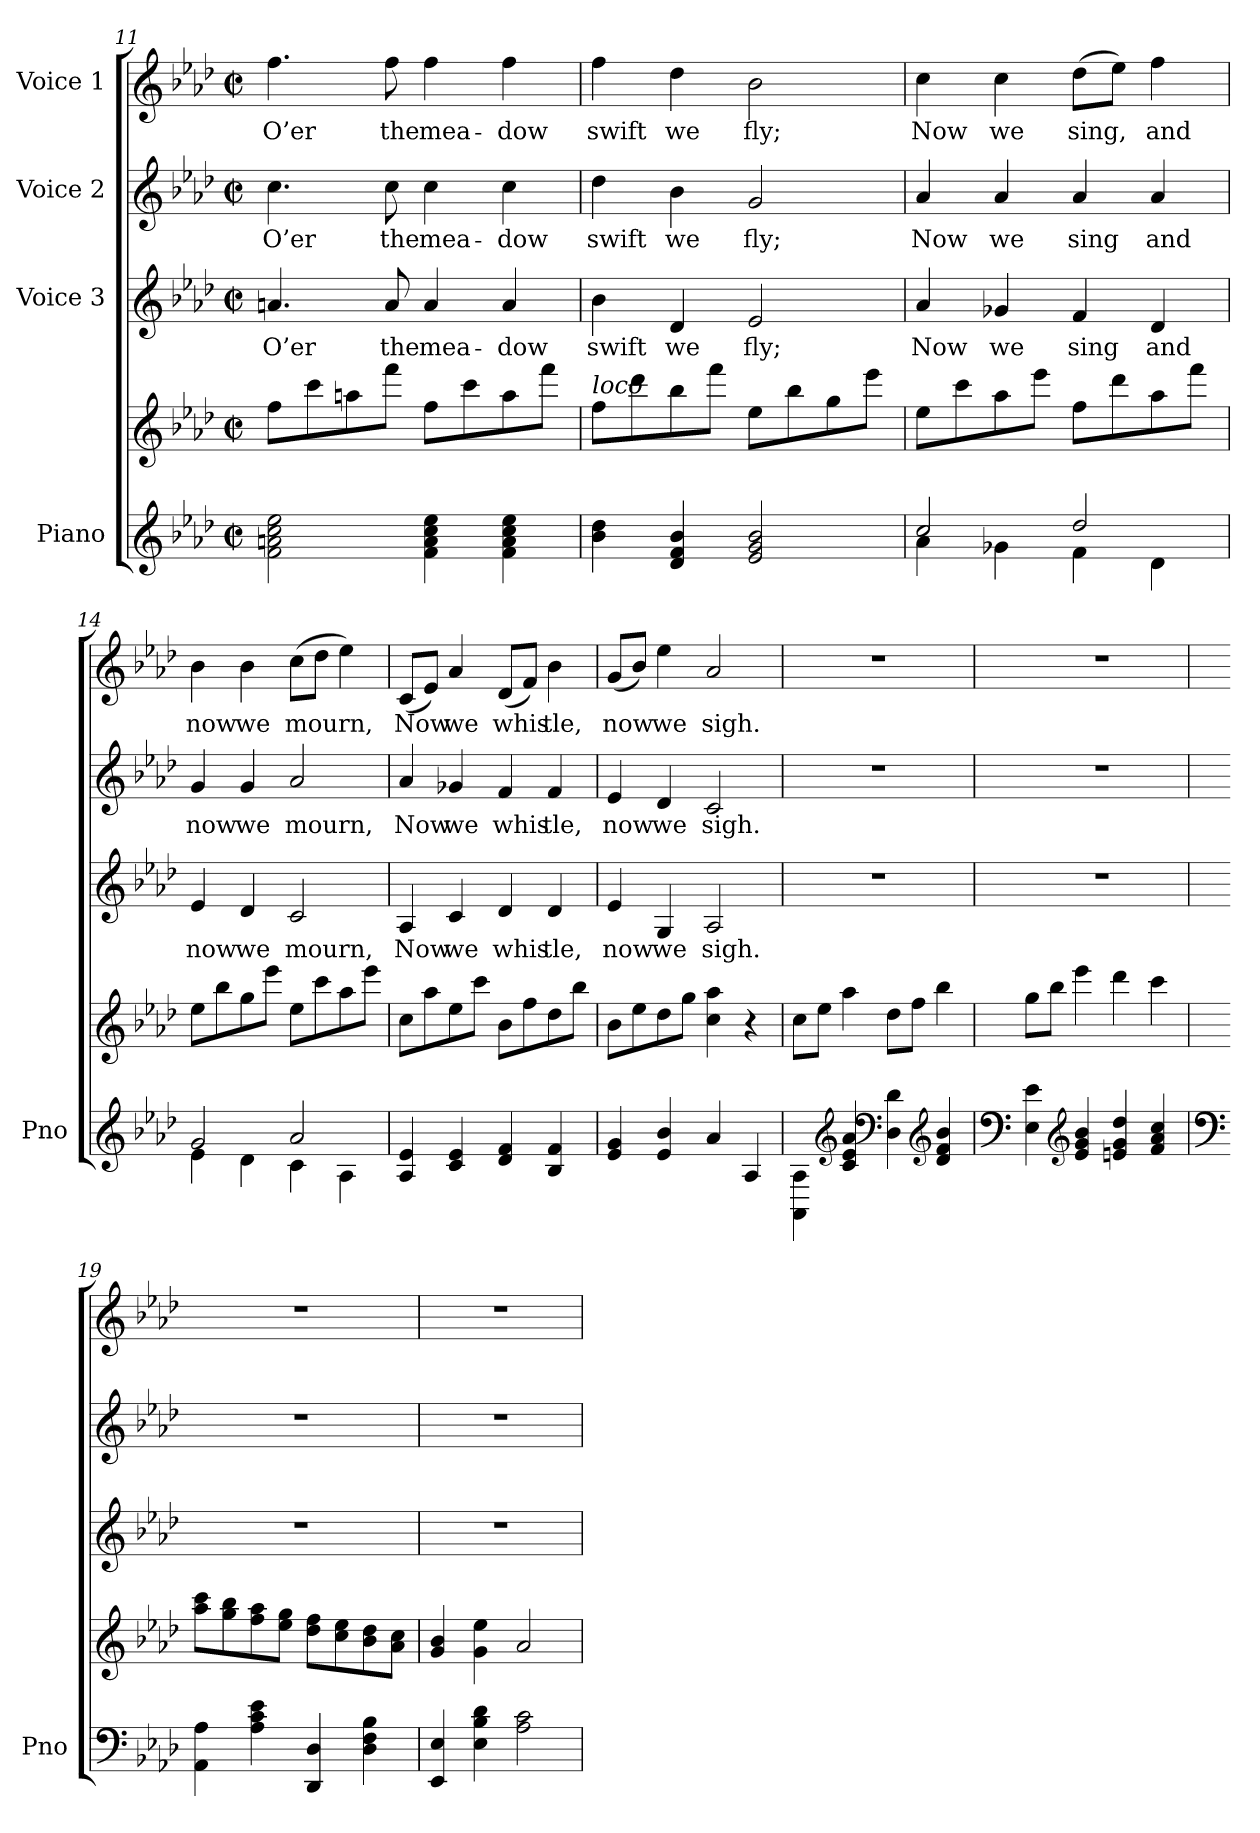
**kern	**kern	**kern	**text	**kern	**text	**kern	**text
*part4	*part4	*part3	*part3	*part2	*part2	*part1	*part1
*staff5	*staff4	*staff3	*staff3	*staff2	*staff2	*staff1	*staff1
*I"Piano	*	*I"Voice 3	*	*I"Voice 2	*	*I"Voice 1	*
*I'Pno	*	*	*	*	*	*	*
*clefG2	*clefG2	*clefG2	*	*clefG2	*	*clefG2	*
*k[b-e-a-d-]	*k[b-e-a-d-]	*k[b-e-a-d-]	*	*k[b-e-a-d-]	*	*k[b-e-a-d-]	*
*M2/2	*M2/2	*M2/2	*	*M2/2	*	*M2/2	*
*met(c|)	*met(c|)	*met(c|)	*	*met(c|)	*	*met(c|)	*
=11	=11	=11	=11	=11	=11	=11	=11
2f\ 2an\ 2cc\ 2ee-\	8ff\L	4.an/	O’er	4.cc\	O’er	4.ff\	O’er
.	8ccc\	.	.	.	.	.	.
.	8aan\	.	.	.	.	.	.
.	8fff\J	8a/	the	8cc\	the	8ff\	the
4f\ 4a\ 4cc\ 4ee-\	8ff\L	4a/	mea-	4cc\	mea-	4ff\	mea-
.	8ccc\	.	.	.	.	.	.
4f\ 4a\ 4cc\ 4ee-\	8aa\	4a/	-dow	4cc\	-dow	4ff\	-dow
.	8fff\J	.	.	.	.	.	.
=12	=12	=12	=12	=12	=12	=12	=12
!	!LO:TX:i:t=loco	!	!	!	!	!	!
4b-\ 4dd-\	8ff\L	4b-\	swift	4dd-\	swift	4ff\	swift
.	8ddd-\	.	.	.	.	.	.
4d-/ 4f/ 4b-/	8bb-\	4d-/	we	4b-\	we	4dd-\	we
.	8fff\J	.	.	.	.	.	.
2e-/ 2g/ 2b-/	8ee-\L	2e-/	fly;	2g/	fly;	2b-\	fly;
.	8bb-\	.	.	.	.	.	.
.	8gg\	.	.	.	.	.	.
.	8eee-\J	.	.	.	.	.	.
=13	=13	=13	=13	=13	=13	=13	=13
*^	*	*	*	*	*	*	*
2cc/	4a-\	8ee-\L	4a-/	Now	4a-/	Now	4cc\	Now
.	.	8ccc\	.	.	.	.	.	.
.	4g-X\	8aa-\	4g-X/	we	4a-/	we	4cc\	we
.	.	8eee-\J	.	.	.	.	.	.
2dd-/	4f\	8ff\L	4f/	sing	4a-/	sing	(8dd-\L	sing,
.	.	8ddd-\	.	.	.	.	8ee-\J)	.
.	4d-\	8aa-\	4d-/	and	4a-/	and	4ff\	and
.	.	8fff\J	.	.	.	.	.	.
=14	=14	=14	=14	=14	=14	=14	=14	=14
2g/	4e-\	8ee-\L	4e-/	now	4g/	now	4b-\	now
.	.	8bb-\	.	.	.	.	.	.
.	4d-\	8gg\	4d-/	we	4g/	we	4b-\	we
.	.	8eee-\J	.	.	.	.	.	.
2a-/	4c\	8ee-\L	2c/	mourn,	2a-/	mourn,	(8cc\L	mourn,
.	.	8ccc\	.	.	.	.	8dd-\J	.
.	4A-\	8aa-\	.	.	.	.	4ee-\)	.
.	.	8eee-\J	.	.	.	.	.	.
*v	*v	*	*	*	*	*	*	*
=15	=15	=15	=15	=15	=15	=15	=15
4A-/ 4e-/	8cc\L	4A-/	Now	4a-/	Now	(8c/L	Now
.	8aa-\	.	.	.	.	8e-/J)	.
4c/ 4e-/	8ee-\	4c/	we	4g-X/	we	4a-/	we
.	8ccc\J	.	.	.	.	.	.
4d-/ 4f/	8b-\L	4d-/	whis-	4f/	whis-	(8d-/L	whis-
.	8ff\	.	.	.	.	8f/J)	.
4B-/ 4f/	8dd-\	4d-/	-tle,	4f/	-tle,	4b-\	-tle,
.	8bb-\J	.	.	.	.	.	.
=16	=16	=16	=16	=16	=16	=16	=16
4e-/ 4g/	8b-\L	4e-/	now	4e-/	now	(8g/L	now
.	8ee-\	.	.	.	.	8b-/J)	.
4e-/ 4b-/	8dd-\	4G/	we	4d-/	we	4ee-\	we
.	8gg\J	.	.	.	.	.	.
4a-/	4cc\ 4aa-\	2A-/	sigh.	2c/	sigh.	2a-/	sigh.
4A-/	4r	.	.	.	.	.	.
=17	=17	=17	=17	=17	=17	=17	=17
4AA-\ 4A-\	8cc\L	1r	.	1r	.	1r	.
.	8ee-\J	.	.	.	.	.	.
*clefG2	*	*	*	*	*	*	*
4c/ 4e-/ 4a-/	4aa-\	.	.	.	.	.	.
*clefF4	*	*	*	*	*	*	*
4D-\ 4d-\	8dd-\L	.	.	.	.	.	.
.	8ff\J	.	.	.	.	.	.
*clefG2	*	*	*	*	*	*	*
4d-/ 4f/ 4b-/	4bb-\	.	.	.	.	.	.
=18	=18	=18	=18	=18	=18	=18	=18
*clefF4	*	*	*	*	*	*	*
4E-\ 4e-\	8gg\L	1r	.	1r	.	1r	.
.	8bb-\J	.	.	.	.	.	.
*clefG2	*	*	*	*	*	*	*
4e-/ 4g/ 4b-/	4eee-\	.	.	.	.	.	.
4en/ 4g/ 4dd-/	4ddd-\	.	.	.	.	.	.
4f/ 4a-/ 4cc/	4ccc\	.	.	.	.	.	.
=19	=19	=19	=19	=19	=19	=19	=19
*clefF4	*	*	*	*	*	*	*
4AA-\ 4A-\	8aa-\ 8ccc\L	1r	.	1r	.	1r	.
.	8gg\ 8bb-\	.	.	.	.	.	.
4A-\ 4c\ 4e-\	8ff\ 8aa-\	.	.	.	.	.	.
.	8ee-\ 8gg\J	.	.	.	.	.	.
4DD-/ 4D-/	8dd-\ 8ff\L	.	.	.	.	.	.
.	8cc\ 8ee-\	.	.	.	.	.	.
4D-\ 4F\ 4B-\	8b-\ 8dd-\	.	.	.	.	.	.
.	8a-\ 8cc\J	.	.	.	.	.	.
=20	=20	=20	=20	=20	=20	=20	=20
4EE-/ 4E-/	4g/ 4b-/	1r	.	1r	.	1r	.
4E-\ 4B-\ 4d-\	4g\ 4ee-\	.	.	.	.	.	.
2A-\ 2c\	2a-/	.	.	.	.	.	.
=	=	=	=	=	=	=	=
*-	*-	*-	*-	*-	*-	*-	*-
